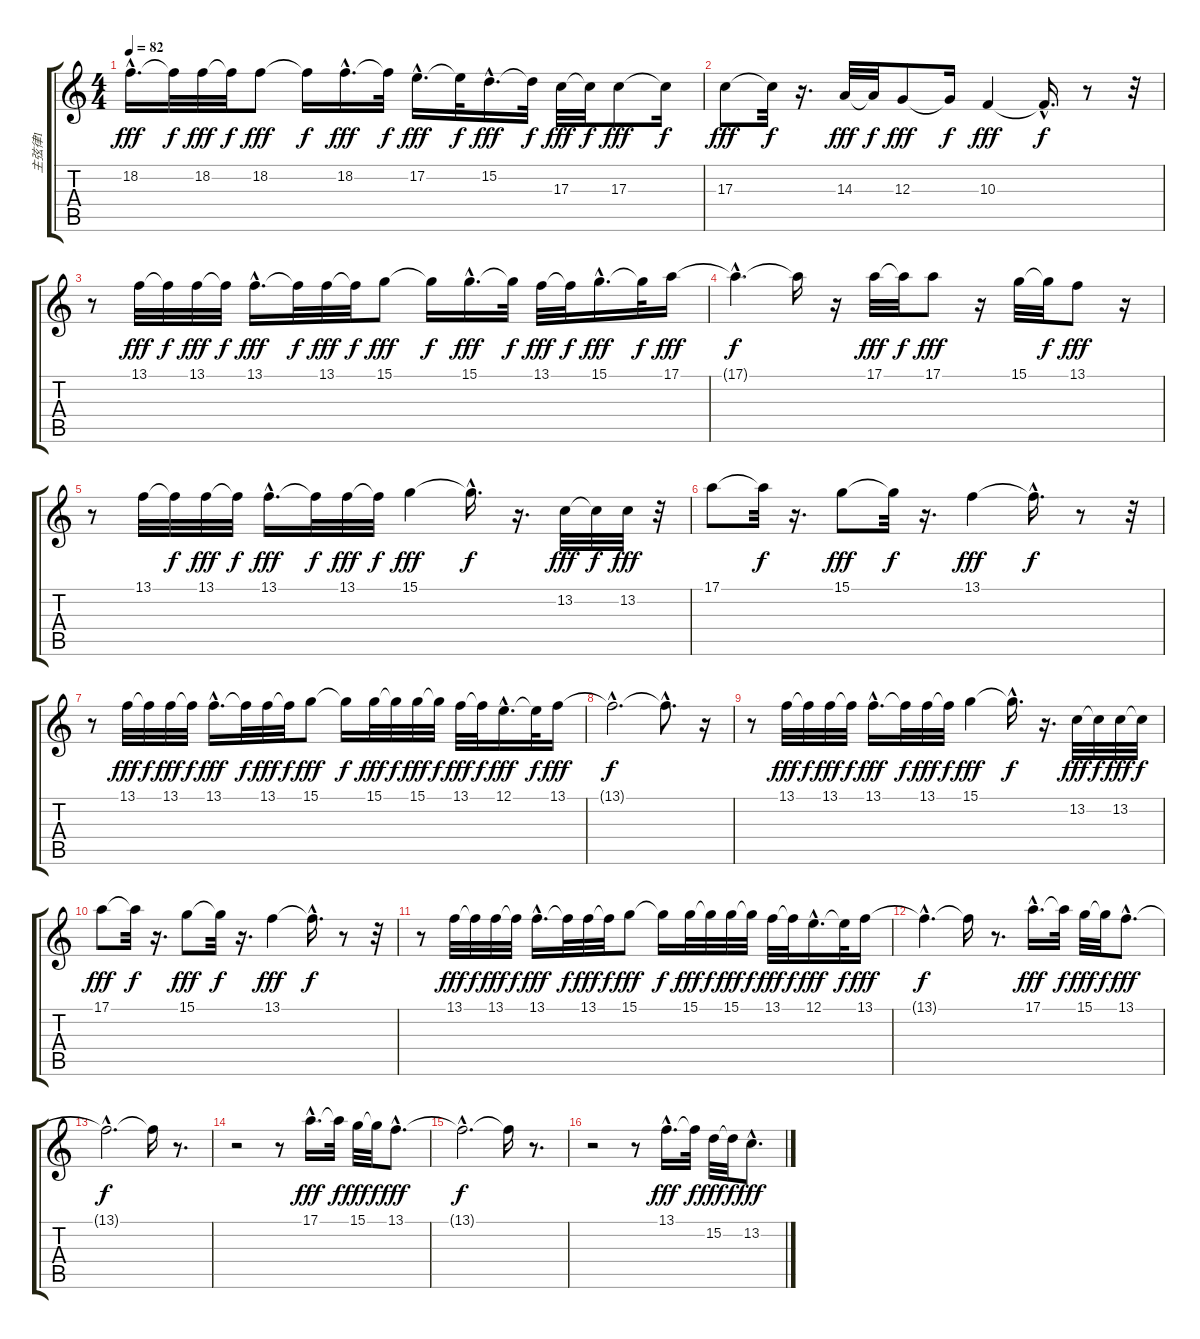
\track ("主弦律1" "主弦律1") {instrument acousticgrandpiano}
\staff {score tabs}
\tuning (E4 B3 G3 D3 A2 E2) {hide}
\ts (4 4)
\tempo 82
\clef g2
\ks c
18.2{hac}.16{d dy fff} 18.2{t}.32{dy f} 18.2.32{dy fff} 18.2{t}.32{dy f} 18.2.8{dy fff} 18.2{t}.16{dy f} 18.2{hac}.16{d dy fff} 18.2{t}.32{dy f} 17.2{hac}.16{d dy fff} 17.2{t}.32{dy f} 15.2{hac}.16{d dy fff} 15.2{t}.32{dy f} 17.3.32{dy fff} 17.3{t}.32{dy f} 17.3.8{dy fff} 17.3{t}.16{dy f} |
17.3.8{dy fff} 17.3{t}.32{dy f} r.16{d} 14.3.32{dy fff} 14.3{t}.32{dy f} 12.3.8{dy fff} 12.3{t}.16{dy f} 10.3.4{dy fff} 10.3{hac t}.16{d dy f} r.8 r.32 |
r.8 13.1.32{dy fff} 13.1{t}.32{dy f} 13.1.32{dy fff} 13.1{t}.32{dy f} 13.1{hac}.16{d dy fff} 13.1{t}.32{dy f} 13.1.32{dy fff} 13.1{t}.32{dy f} 15.1.8{dy fff} 15.1{t}.16{dy f} 15.1{hac}.16{d dy fff} 15.1{t}.32{dy f} 13.1.32{dy fff} 13.1{t}.32{dy f} 15.1{hac}.16{d dy fff} 15.1{t}.32{dy f} 17.1.16{dy fff} |
17.1{hac t}.4{d dy f} 17.1{t}.16 r.16 17.1.32{dy fff} 17.1{t}.32{dy f} 17.1.8{dy fff} r.16 15.1.32 15.1{t}.32{dy f} 13.1.8{dy fff} r.16 |
r.8 13.1.32 13.1{t}.32{dy f} 13.1.32{dy fff} 13.1{t}.32{dy f} 13.1{hac}.16{d dy fff} 13.1{t}.32{dy f} 13.1.32{dy fff} 13.1{t}.32{dy f} 15.1.4{dy fff} 15.1{hac t}.16{d dy f} r.16{d} 13.2.32{dy fff} 13.2{t}.32{dy f} 13.2.32{dy fff} r.32 |
17.1.8 17.1{t}.32{dy f} r.16{d} 15.1.8{dy fff} 15.1{t}.32{dy f} r.16{d} 13.1.4{dy fff} 13.1{hac t}.16{d dy f} r.8 r.32 |
r.8 13.1.32{dy fff} 13.1{t}.32{dy f} 13.1.32{dy fff} 13.1{t}.32{dy f} 13.1{hac}.16{d dy fff} 13.1{t}.32{dy f} 13.1.32{dy fff} 13.1{t}.32{dy f} 15.1.8{dy fff} 15.1{t}.16{dy f} 15.1.32{dy fff} 15.1{t}.32{dy f} 15.1.32{dy fff} 15.1{t}.32{dy f} 13.1.32{dy fff} 13.1{t}.32{dy f} 12.1{hac}.16{d dy fff} 12.1{t}.32{dy f} 13.1.16{dy fff} |
13.1{hac t}.2{d dy f} 13.1{hac t}.8{d} r.16 |
r.8 13.1.32{dy fff} 13.1{t}.32{dy f} 13.1.32{dy fff} 13.1{t}.32{dy f} 13.1{hac}.16{d dy fff} 13.1{t}.32{dy f} 13.1.32{dy fff} 13.1{t}.32{dy f} 15.1.4{dy fff} 15.1{hac t}.16{d dy f} r.16{d} 13.2.32{dy fff} 13.2{t}.32{dy f} 13.2.32{dy fff} 13.2{t}.32{dy f} |
17.1.8{dy fff} 17.1{t}.32{dy f} r.16{d} 15.1.8{dy fff} 15.1{t}.32{dy f} r.16{d} 13.1.4{dy fff} 13.1{hac t}.16{d dy f} r.8 r.32 |
r.8 13.1.32{dy fff} 13.1{t}.32{dy f} 13.1.32{dy fff} 13.1{t}.32{dy f} 13.1{hac}.16{d dy fff} 13.1{t}.32{dy f} 13.1.32{dy fff} 13.1{t}.32{dy f} 15.1.8{dy fff} 15.1{t}.16{dy f} 15.1.32{dy fff} 15.1{t}.32{dy f} 15.1.32{dy fff} 15.1{t}.32{dy f} 13.1.32{dy fff} 13.1{t}.32{dy f} 12.1{hac}.16{d dy fff} 12.1{t}.32{dy f} 13.1.16{dy fff} |
13.1{hac t}.4{d dy f} 13.1{t}.16 r.8{d} 17.1{hac}.16{d dy fff} 17.1{t}.32{dy f} 15.1.32{dy fff} 15.1{t}.32{dy f} 13.1{hac}.8{d dy fff} |
13.1{hac t}.2{d dy f} 13.1{t}.16 r.8{d} |
r.2 r.8 17.1{hac}.16{d dy fff} 17.1{t}.32{dy f} 15.1.32{dy fff} 15.1{t}.32{dy f} 13.1{hac}.8{d dy fff} |
13.1{hac t}.2{d dy f} 13.1{t}.16 r.8{d} |
r.2 r.8 13.1{hac}.16{d dy fff} 13.1{t}.32{dy f} 15.2.32{dy fff} 15.2{t}.32{dy f} 13.2{hac}.8{d dy fff}
